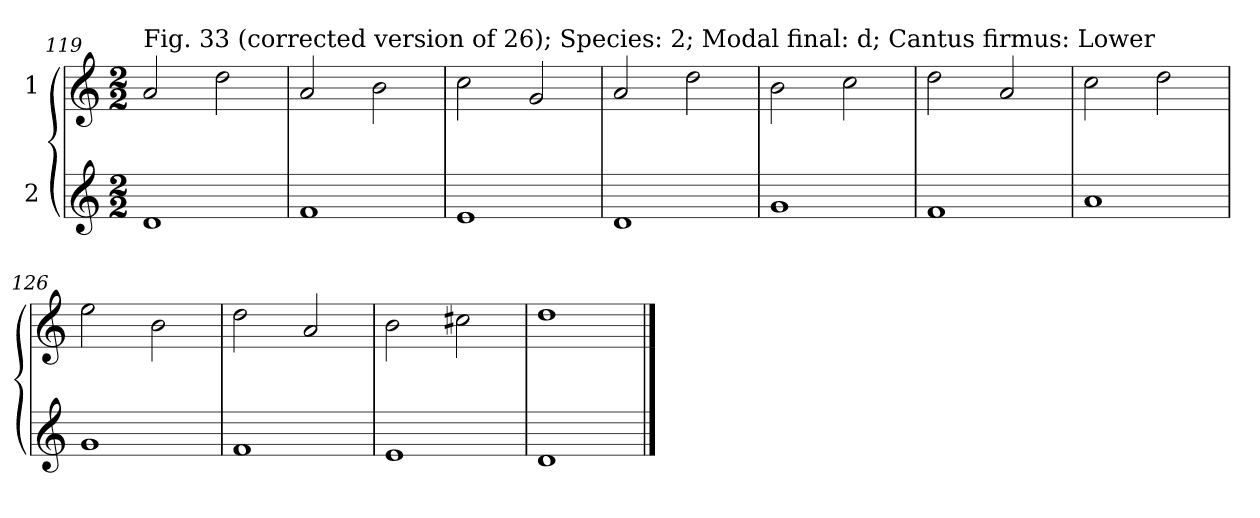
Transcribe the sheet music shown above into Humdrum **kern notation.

**kern	**kern
*part2	*part1
*staff2	*staff1
*I"2	*I"1
!!LO:PB:g=z
*clefG2	*clefG2
*k[]	*k[]
*M2/2	*M2/2
=119	=119
!	!LO:TX:a:t=Fig. 33 (corrected version of 26); Species&colon; 2; Modal final&colon; d; Cantus firmus&colon; Lower
1d	2a/
.	2dd\
=120	=120
1f	2a/
.	2b\
=121	=121
1e	2cc\
.	2g/
=122	=122
1d	2a/
.	2dd\
=123	=123
1g	2b\
.	2cc\
!!LO:LB:g=z
=124	=124
1f	2dd\
.	2a/
=125	=125
1a	2cc\
.	2dd\
=126	=126
1g	2ee\
.	2b\
=127	=127
1f	2dd\
.	2a/
=128	=128
1e	2b\
.	2cc#X\
=129	=129
1d	1dd
==	==
*-	*-
